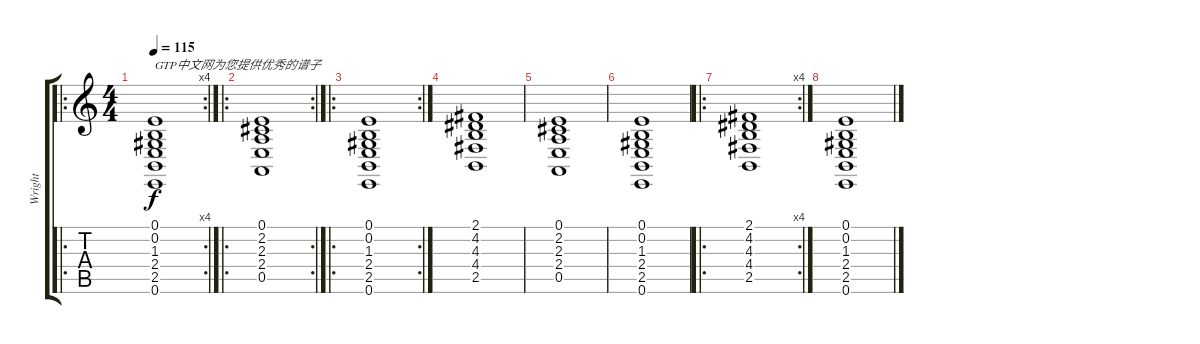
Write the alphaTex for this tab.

\track ("Wright" "Wright") {instrument drawbarorgan}
\staff {score tabs}
\tuning (E4 B3 G3 D3 A2 E2) {hide}
\ro
\rc 4
\ts (4 4)
\tempo 115
\clef g2
\ks c
(0.1 0.2 1.3 2.4 2.5 0.6).1{txt "GTP中文网为您提供优秀的谱子" dy f instrument drawbarorgan} |
\ro
\rc 2
(0.1 2.2 2.3 2.4 0.5).1 |
\ro
\rc 2
(0.1 0.2 1.3 2.4 2.5 0.6).1 |
(2.1 4.2 4.3 4.4 2.5).1 |
(0.1 2.2 2.3 2.4 0.5).1 |
(0.1 0.2 1.3 2.4 2.5 0.6).1 |
\ro
\rc 4
(2.1 4.2 4.3 4.4 2.5).1 |
(0.1 0.2 1.3 2.4 2.5 0.6).1
